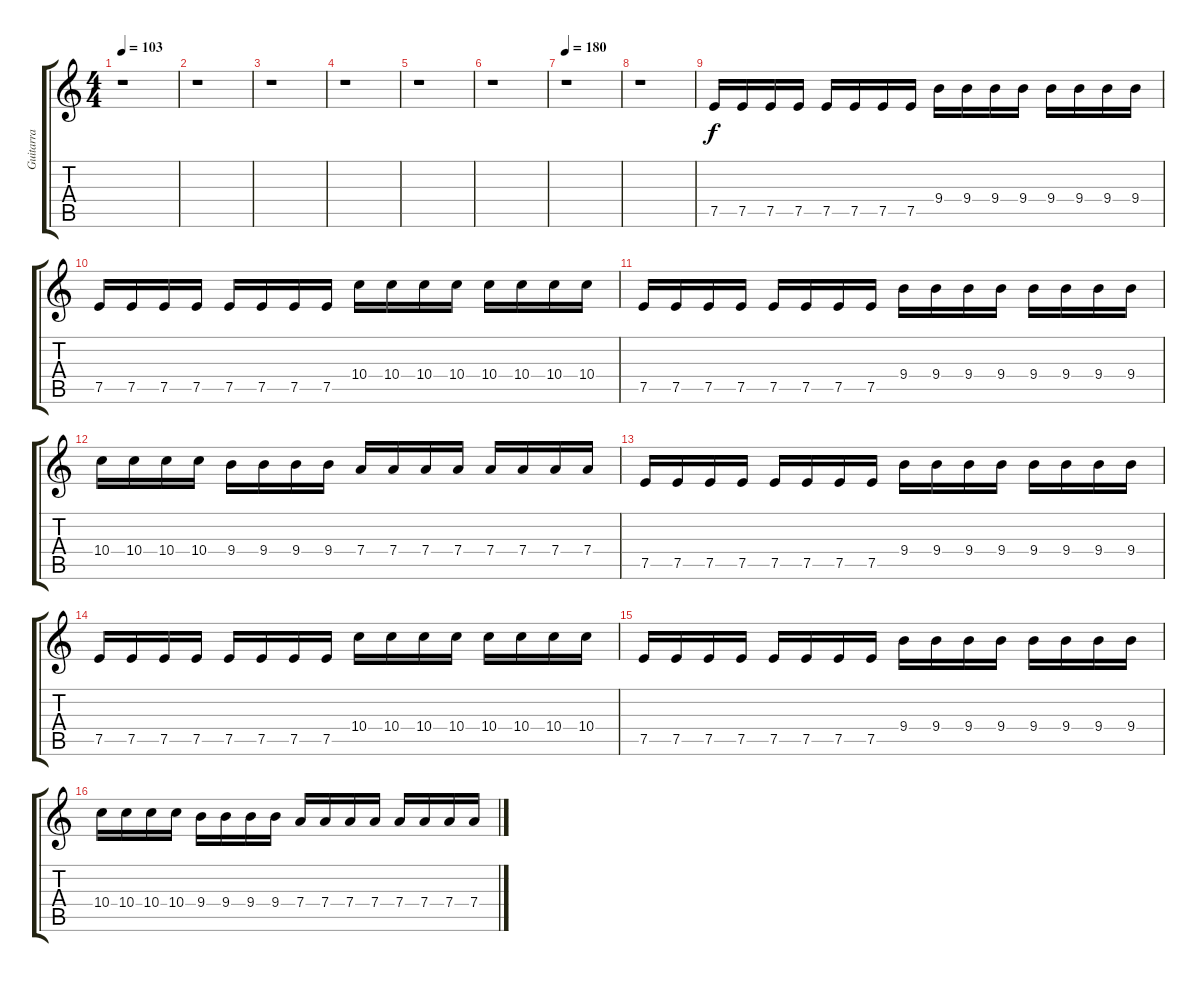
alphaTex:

\track ("Guitarra" "Guitarra") {instrument distortionguitar}
\staff {score tabs}
\tuning (E4 B3 G3 D3 A2 E2) {hide}
\ts (4 4)
\tempo 103
\clef g2
\ks c
r.1{dy f} |
r.1 |
r.1 |
r.1 |
r.1 |
r.1 |
\tempo 180
r.1{volume 16} |
r.1 |
7.5.16 7.5.16 7.5.16 7.5.16 7.5.16 7.5.16 7.5.16 7.5.16 9.4.16 9.4.16 9.4.16 9.4.16 9.4.16 9.4.16 9.4.16 9.4.16 |
7.5.16 7.5.16 7.5.16 7.5.16 7.5.16 7.5.16 7.5.16 7.5.16 10.4.16 10.4.16 10.4.16 10.4.16 10.4.16 10.4.16 10.4.16 10.4.16 |
7.5.16 7.5.16 7.5.16 7.5.16 7.5.16 7.5.16 7.5.16 7.5.16 9.4.16 9.4.16 9.4.16 9.4.16 9.4.16 9.4.16 9.4.16 9.4.16 |
10.4.16 10.4.16 10.4.16 10.4.16 9.4.16 9.4.16 9.4.16 9.4.16 7.4.16 7.4.16 7.4.16 7.4.16 7.4.16 7.4.16 7.4.16 7.4.16 |
7.5.16 7.5.16 7.5.16 7.5.16 7.5.16 7.5.16 7.5.16 7.5.16 9.4.16 9.4.16 9.4.16 9.4.16 9.4.16 9.4.16 9.4.16 9.4.16 |
7.5.16 7.5.16 7.5.16 7.5.16 7.5.16 7.5.16 7.5.16 7.5.16 10.4.16 10.4.16 10.4.16 10.4.16 10.4.16 10.4.16 10.4.16 10.4.16 |
7.5.16 7.5.16 7.5.16 7.5.16 7.5.16 7.5.16 7.5.16 7.5.16 9.4.16 9.4.16 9.4.16 9.4.16 9.4.16 9.4.16 9.4.16 9.4.16 |
10.4.16 10.4.16 10.4.16 10.4.16 9.4.16 9.4.16 9.4.16 9.4.16 7.4.16 7.4.16 7.4.16 7.4.16 7.4.16 7.4.16 7.4.16 7.4.16
